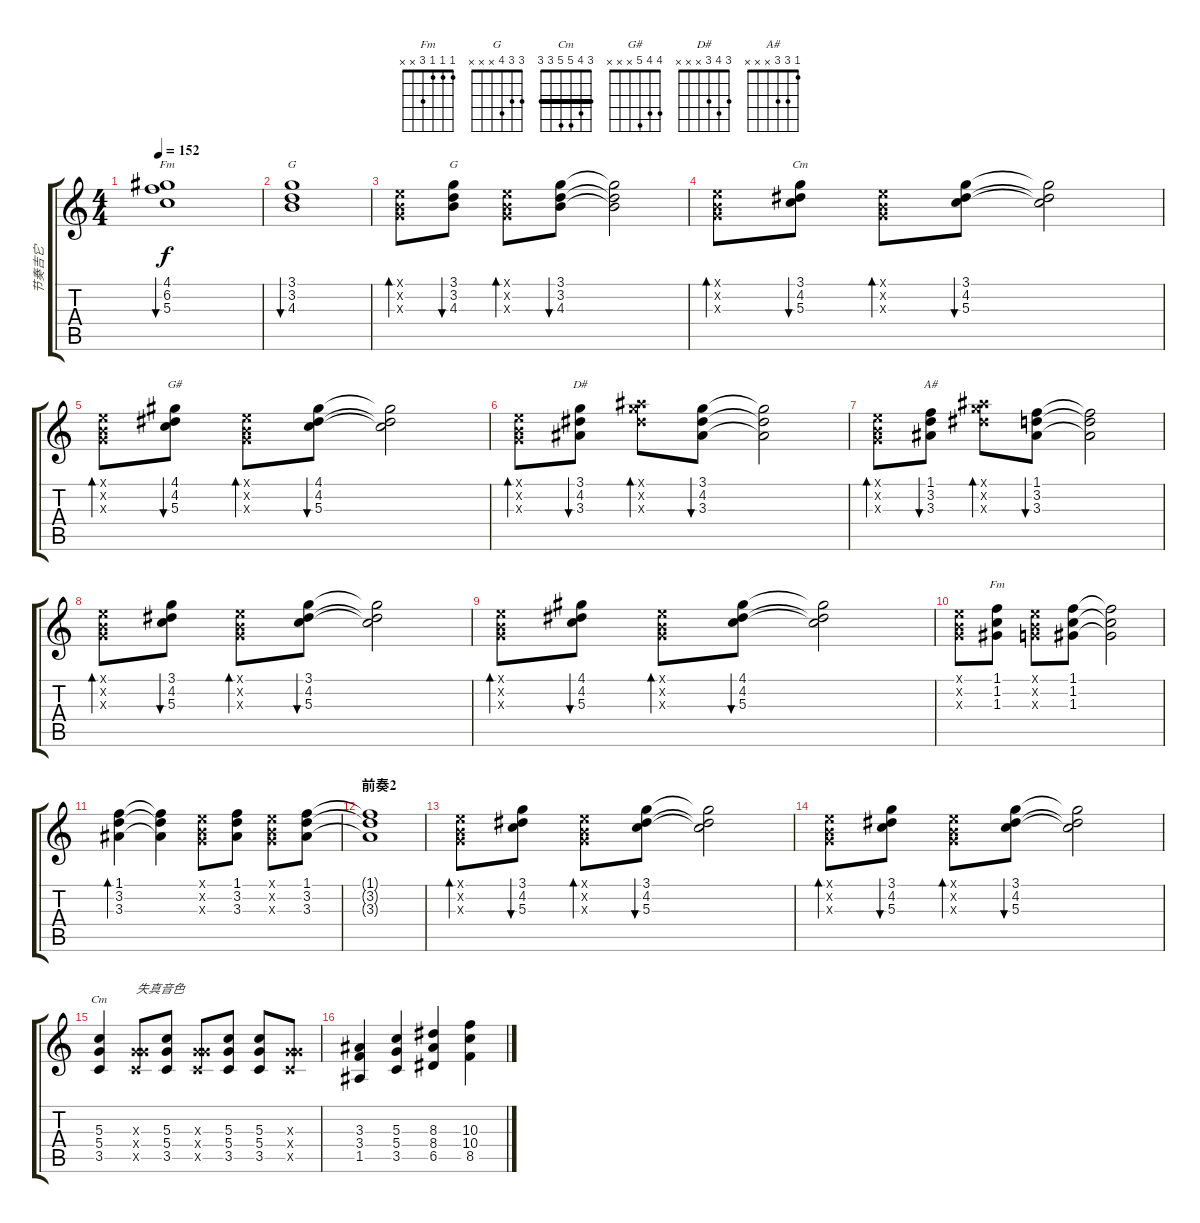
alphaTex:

\track ("节奏吉它" "节奏吉它") {instrument distortionguitar}
\staff {score tabs}
\tuning (E4 B3 G3 D3 A2 E2) {hide}
\chord ("Fm" 4 6 5 3 x x) {firstfret 3}
\chord ("G" 3 3 4 5 x x)
\chord ("G" 3 3 4 x x x)
\chord ("Cm" 3 4 5 x x x)
\chord ("G#" 4 4 5 x x x)
\chord ("D#" 3 4 3 x x x)
\chord ("A#" 1 3 3 x x x)
\chord ("Fm" 1 1 1 3 x x)
\chord ("Cm" 3 4 5 5 3 3) {barre 3}
\ts (4 4)
\tempo 152
\clef g2
\ks c
(4.1 6.2 5.3).1{bu 60 ch "Fm" dy f} |
(3.1 3.2 4.3).1{bu 60 ch "G"} |
(0.1{x} 0.2{x} 0.3{x}).8{bd 60} (3.1 3.2 4.3).8{bu 60 ch "G"} (0.1{x} 0.2{x} 0.3{x}).8{bd 60} (3.1 3.2 4.3).8{bu 60} (3.1{t} 3.2{t} 4.3{t}).2 |
(0.1{x} 0.2{x} 0.3{x}).8{bd 60} (3.1 4.2 5.3).8{bu 60 ch "Cm"} (0.1{x} 0.2{x} 0.3{x}).8{bd 60} (3.1 4.2 5.3).8{bu 60} (3.1{t} 4.2{t} 5.3{t}).2 |
(0.1{x} 0.2{x} 0.3{x}).8{bd 60} (4.1 4.2 5.3).8{bu 60 ch "G#"} (0.1{x} 0.2{x} 0.3{x}).8{bd 60} (4.1 4.2 5.3).8{bu 60} (4.1{t} 4.2{t} 5.3{t}).2 |
(0.1{x} 0.2{x} 0.3{x}).8{bd 60} (3.1 4.2 3.3).8{bu 60 ch "D#"} (6.1{x} 8.2{x} 8.3{x}).8{bd 60} (3.1 4.2 3.3).8{bu 60} (3.1{t} 4.2{t} 3.3{t}).2 |
(0.1{x} 0.2{x} 0.3{x}).8{bd 60} (1.1 3.2 3.3).8{bu 60 ch "A#"} (6.1{x} 8.2{x} 8.3{x}).8{bd 60} (1.1 3.2 3.3).8{bu 60} (1.1{t} 3.2{t} 3.3{t}).2 |
(0.1{x} 0.2{x} 0.3{x}).8{bd 60} (3.1 4.2 5.3).8{bu 60} (0.1{x} 0.2{x} 0.3{x}).8{bd 60} (3.1 4.2 5.3).8{bu 60} (3.1{t} 4.2{t} 5.3{t}).2 |
(0.1{x} 0.2{x} 0.3{x}).8{bd 60} (4.1 4.2 5.3).8{bu 60} (0.1{x} 0.2{x} 0.3{x}).8{bd 60} (4.1 4.2 5.3).8{bu 60} (4.1{t} 4.2{t} 5.3{t}).2 |
(0.1{x} 0.2{x} 0.3{x}).8 (1.1 1.2 1.3).8{ch "Fm"} (0.1{x} 0.2{x} 0.3{x}).8 (1.1 1.2 1.3).8 (1.1{t} 1.2{t} 1.3{t}).2 |
(1.1 3.2 3.3).4{bd 60} (1.1{t} 3.2{t} 3.3{t}).4 (0.1{x} 0.2{x} 0.3{x}).8 (1.1 3.2 3.3).8 (0.1{x} 0.2{x} 0.3{x}).8 (1.1 3.2 3.3).8 |
\section ("" "前奏2")
(1.1{t} 3.2{t} 3.3{t}).1 |
(0.1{x} 0.2{x} 0.3{x}).8{bd 60 volume 9 instrument electricguitarclean} (3.1 4.2 5.3).8{bu 60} (0.1{x} 0.2{x} 0.3{x}).8{bd 60} (3.1 4.2 5.3).8{bu 60} (3.1{t} 4.2{t} 5.3{t}).2 |
(0.1{x} 0.2{x} 0.3{x}).8{bd 60} (3.1 4.2 5.3).8{bu 60} (0.1{x} 0.2{x} 0.3{x}).8{bd 60} (3.1 4.2 5.3).8{bu 60} (3.1{t} 4.2{t} 5.3{t}).2 |
(5.3 5.4 3.5).4{ch "Cm" volume 16 instrument overdrivenguitar} (0.3{x} 5.4{x} 3.5{x}).8{txt "失真音色"} (5.3 5.4 3.5).8 (0.3{x} 5.4{x} 3.5{x}).8 (5.3 5.4 3.5).8 (5.3 5.4 3.5).8 (0.3{x} 5.4{x} 3.5{x}).8 |
(3.3 3.4 1.5).4 (5.3 5.4 3.5).4 (8.3 8.4 6.5).4 (10.3 10.4 8.5).4
